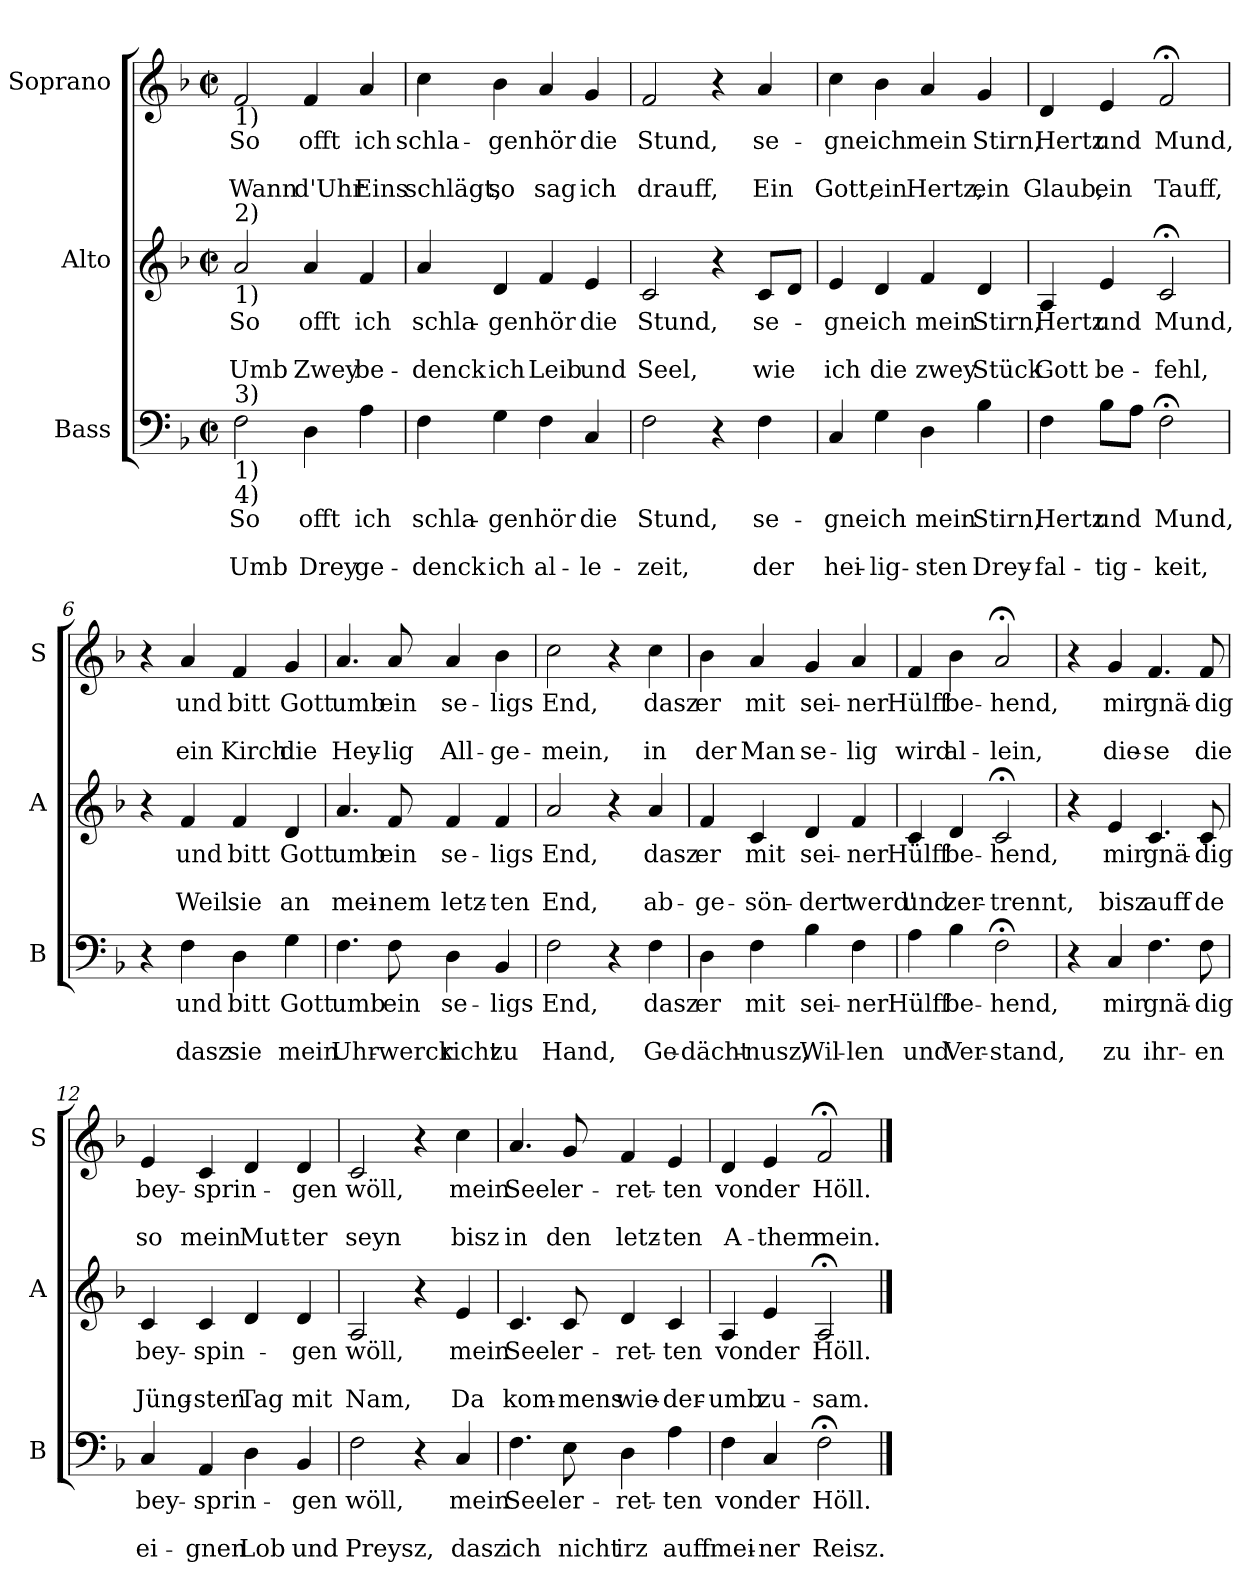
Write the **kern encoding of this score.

**kern	**text	**text	**text	**kern	**text	**text	**text	**kern	**text	**text	**text
*part3	*part3	*part3	*part3	*part2	*part2	*part2	*part2	*part1	*part1	*part1	*part1
*staff3	*staff3	*staff3	*staff3	*staff2	*staff2	*staff2	*staff2	*staff1	*staff1	*staff1	*staff1
*I"Bass	*	*	*	*I"Alto	*	*	*	*I"Soprano	*	*	*
*I'B	*	*	*	*I'A	*	*	*	*I'S	*	*	*
*clefF4	*	*	*	*clefG2	*	*	*	*clefG2	*	*	*
*k[b-]	*	*	*	*k[b-]	*	*	*	*k[b-]	*	*	*
*F:	*	*	*	*F:	*	*	*	*F:	*	*	*
*M2/2	*	*	*	*M2/2	*	*	*	*M2/2	*	*	*
*met(c|)	*	*	*	*met(c|)	*	*	*	*met(c|)	*	*	*
=1	=1	=1	=1	=1	=1	=1	=1	=1	=1	=1	=1
!	!	!	!	!	!	!	!	!LO:TX:b:t=1)	!	!	!
!	!	!	!	!LO:TX:a:t=2)	!	!	!	!	!	!	!
!	!	!	!	!LO:TX:b:t=1)	!	!	!	!	!	!	!
!LO:TX:a:t=3)	!	!	!	!	!	!	!	!	!	!	!
!LO:TX:b:t=1)	!	!	!	!	!	!	!	!	!	!	!
!LO:TX:b:t=4)	!	!	!	!	!	!	!	!	!	!	!
!	!LO:LY:b	!	!LO:LY:b	!	!LO:LY:b	!	!LO:LY:b	!	!LO:LY:b	!	!LO:LY:b
2F\	So	.	Umb	2a/	So	.	Umb	2f/	So	.	Wann
!	!LO:LY:b	!	!LO:LY:b	!	!LO:LY:b	!	!LO:LY:b	!	!LO:LY:b	!	!LO:LY:b
4D\	offt	.	Drey	4a/	offt	.	Zwey	4f/	offt	.	d'Uhr
!	!LO:LY:b	!	!LO:LY:b	!	!LO:LY:b	!	!LO:LY:b	!	!LO:LY:b	!	!LO:LY:b
4A\	ich	.	ge-	4f/	ich	.	be-	4a/	ich	.	Eins
=2	=2	=2	=2	=2	=2	=2	=2	=2	=2	=2	=2
!	!LO:LY:b	!	!LO:LY:b	!	!LO:LY:b	!	!LO:LY:b	!	!LO:LY:b	!	!LO:LY:b
4F\	schla-	.	-denck	4a/	schla-	.	-denck	4cc\	schla-	.	schlägt,
!	!LO:LY:b	!	!LO:LY:b	!	!LO:LY:b	!	!LO:LY:b	!	!LO:LY:b	!	!LO:LY:b
4G\	-gen	.	ich	4d/	-gen	.	ich	4b-\	-gen	.	so
!	!LO:LY:b	!	!LO:LY:b	!	!LO:LY:b	!	!LO:LY:b	!	!LO:LY:b	!	!LO:LY:b
4F\	hör	.	al-	4f/	hör	.	Leib	4a/	hör	.	sag
!	!LO:LY:b	!	!LO:LY:b	!	!LO:LY:b	!	!LO:LY:b	!	!LO:LY:b	!	!LO:LY:b
4C/	die	.	-le-	4e/	die	.	und	4g/	die	.	ich
=3	=3	=3	=3	=3	=3	=3	=3	=3	=3	=3	=3
!	!LO:LY:b	!	!LO:LY:b	!	!LO:LY:b	!	!LO:LY:b	!	!LO:LY:b	!	!LO:LY:b
2F\	Stund,	.	-zeit,	2c/	Stund,	.	Seel,	2f/	Stund,	.	drauff,
4r	.	.	.	4r	.	.	.	4r	.	.	.
!	!LO:LY:b	!	!LO:LY:b	!	!LO:LY:b	!	!LO:LY:b	!	!LO:LY:b	!	!LO:LY:b
4F\	se-	.	der	8c/L	se-	.	wie	4a/	se-	.	Ein
.	.	.	.	8d/J	.	.	.	.	.	.	.
=4	=4	=4	=4	=4	=4	=4	=4	=4	=4	=4	=4
!	!LO:LY:b	!	!LO:LY:b	!	!LO:LY:b	!	!LO:LY:b	!	!LO:LY:b	!	!LO:LY:b
4C/	-gne	.	hei-	4e/	-gne	.	ich	4cc\	-gne	.	Gott,
!	!LO:LY:b	!	!LO:LY:b	!	!LO:LY:b	!	!LO:LY:b	!	!LO:LY:b	!	!LO:LY:b
4G\	ich	.	-lig-	4d/	ich	.	die	4b-\	ich	.	ein
!	!LO:LY:b	!	!LO:LY:b	!	!LO:LY:b	!	!LO:LY:b	!	!LO:LY:b	!	!LO:LY:b
4D\	mein	.	-sten	4f/	mein	.	zwey	4a/	mein	.	Hertz,
!	!LO:LY:b	!	!LO:LY:b	!	!LO:LY:b	!	!LO:LY:b	!	!LO:LY:b	!	!LO:LY:b
4B-\	Stirn,	.	Drey-	4d/	Stirn,	.	Stück	4g/	Stirn,	.	ein
=5	=5	=5	=5	=5	=5	=5	=5	=5	=5	=5	=5
!	!LO:LY:b	!	!LO:LY:b	!	!LO:LY:b	!	!LO:LY:b	!	!LO:LY:b	!	!LO:LY:b
4F\	Hertz	.	-fal-	4A/	Hertz	.	Gott	4d/	Hertz	.	Glaub,
!	!LO:LY:b	!	!LO:LY:b	!	!LO:LY:b	!	!LO:LY:b	!	!LO:LY:b	!	!LO:LY:b
8B-\L	und	.	-tig-	4e/	und	.	be-	4e/	und	.	ein
8A\J	.	.	.	.	.	.	.	.	.	.	.
!	!LO:LY:b	!	!LO:LY:b	!	!LO:LY:b	!	!LO:LY:b	!	!LO:LY:b	!	!LO:LY:b
2F;<\	Mund,	.	-keit,	2c;</	Mund,	.	-fehl,	2f;</	Mund,	.	Tauff,
!!LO:LB:g=z
=6	=6	=6	=6	=6	=6	=6	=6	=6	=6	=6	=6
4r	.	.	.	4r	.	.	.	4r	.	.	.
!	!LO:LY:b	!	!LO:LY:b	!	!LO:LY:b	!	!LO:LY:b	!	!LO:LY:b	!	!LO:LY:b
4F\	und	.	dasz	4f/	und	.	Weil	4a/	und	.	ein
!	!LO:LY:b	!	!LO:LY:b	!	!LO:LY:b	!	!LO:LY:b	!	!LO:LY:b	!	!LO:LY:b
4D\	bitt	.	sie	4f/	bitt	.	sie	4f/	bitt	.	Kirch
!	!LO:LY:b	!	!LO:LY:b	!	!LO:LY:b	!	!LO:LY:b	!	!LO:LY:b	!	!LO:LY:b
4G\	Gott	.	mein	4d/	Gott	.	an	4g/	Gott	.	die
=7	=7	=7	=7	=7	=7	=7	=7	=7	=7	=7	=7
!	!LO:LY:b	!	!LO:LY:b	!	!LO:LY:b	!	!LO:LY:b	!	!LO:LY:b	!	!LO:LY:b
4.F\	umb	.	Uhr-	4.a/	umb	.	mei-	4.a/	umb	.	Hey-
!	!LO:LY:b	!	!LO:LY:b	!	!LO:LY:b	!	!LO:LY:b	!	!LO:LY:b	!	!LO:LY:b
8F\	ein	.	-werck	8f/	ein	.	-nem	8a/	ein	.	-lig
!	!LO:LY:b	!	!LO:LY:b	!	!LO:LY:b	!	!LO:LY:b	!	!LO:LY:b	!	!LO:LY:b
4D\	se-	.	richt	4f/	se-	.	letz-	4a/	se-	.	All-
!	!LO:LY:b	!	!LO:LY:b	!	!LO:LY:b	!	!LO:LY:b	!	!LO:LY:b	!	!LO:LY:b
4BB-/	-ligs	.	zu	4f/	-ligs	.	-ten	4b-\	-ligs	.	-ge-
=8	=8	=8	=8	=8	=8	=8	=8	=8	=8	=8	=8
!	!LO:LY:b	!	!LO:LY:b	!	!LO:LY:b	!	!LO:LY:b	!	!LO:LY:b	!	!LO:LY:b
2F\	End,	.	Hand,	2a/	End,	.	End,	2cc\	End,	.	-mein,
4r	.	.	.	4r	.	.	.	4r	.	.	.
!	!LO:LY:b	!	!LO:LY:b	!	!LO:LY:b	!	!LO:LY:b	!	!LO:LY:b	!	!LO:LY:b
4F\	dasz	.	Ge-	4a/	dasz	.	ab-	4cc\	dasz	.	in
=9	=9	=9	=9	=9	=9	=9	=9	=9	=9	=9	=9
!	!LO:LY:b	!	!LO:LY:b	!	!LO:LY:b	!	!LO:LY:b	!	!LO:LY:b	!	!LO:LY:b
4D\	er	.	-dächt-	4f/	er	.	-ge-	4b-\	er	.	der
!	!LO:LY:b	!	!LO:LY:b	!	!LO:LY:b	!	!LO:LY:b	!	!LO:LY:b	!	!LO:LY:b
4F\	mit	.	-nusz,	4c/	mit	.	-sön-	4a/	mit	.	Man
!	!LO:LY:b	!	!LO:LY:b	!	!LO:LY:b	!	!LO:LY:b	!	!LO:LY:b	!	!LO:LY:b
4B-\	sei-	.	Wil-	4d/	sei-	.	-dert	4g/	sei-	.	se-
!	!LO:LY:b	!	!LO:LY:b	!	!LO:LY:b	!	!LO:LY:b	!	!LO:LY:b	!	!LO:LY:b
4F\	-ner	.	-len	4f/	-ner	.	werd'	4a/	-ner	.	-lig
=10	=10	=10	=10	=10	=10	=10	=10	=10	=10	=10	=10
!	!LO:LY:b	!	!LO:LY:b	!	!LO:LY:b	!	!LO:LY:b	!	!LO:LY:b	!	!LO:LY:b
4A\	Hülff	.	und	4c/	Hülff	.	und	4f/	Hülff	.	wird
!	!LO:LY:b	!	!LO:LY:b	!	!LO:LY:b	!	!LO:LY:b	!	!LO:LY:b	!	!LO:LY:b
4B-\	be-	.	Ver-	4d/	be-	.	zer-	4b-\	be-	.	al-
!	!LO:LY:b	!	!LO:LY:b	!	!LO:LY:b	!	!LO:LY:b	!	!LO:LY:b	!	!LO:LY:b
2F;<\	-hend,	.	-stand,	2c;</	-hend,	.	-trennt,	2a;</	-hend,	.	-lein,
!!LO:PB:g=z
=11	=11	=11	=11	=11	=11	=11	=11	=11	=11	=11	=11
4r	.	.	.	4r	.	.	.	4r	.	.	.
!	!LO:LY:b	!	!LO:LY:b	!	!LO:LY:b	!	!LO:LY:b	!	!LO:LY:b	!	!LO:LY:b
4C/	mir	.	zu	4e/	mir	.	bisz	4g/	mir	.	die-
!	!LO:LY:b	!	!LO:LY:b	!	!LO:LY:b	!	!LO:LY:b	!	!LO:LY:b	!	!LO:LY:b
4.F\	gnä-	.	ihr-	4.c/	gnä-	.	auff	4.f/	gnä-	.	-se
!	!LO:LY:b	!	!LO:LY:b	!	!LO:LY:b	!	!LO:LY:b	!	!LO:LY:b	!	!LO:LY:b
8F\	-dig	.	-en	8c/	-dig	.	de	8f/	-dig	.	die
=12	=12	=12	=12	=12	=12	=12	=12	=12	=12	=12	=12
!	!LO:LY:b	!	!LO:LY:b	!	!LO:LY:b	!	!LO:LY:b	!	!LO:LY:b	!	!LO:LY:b
4C/	bey-	.	ei-	4c/	bey-	.	Jüng-	4e/	bey-	.	so
!	!LO:LY:b	!	!LO:LY:b	!	!LO:LY:b	!	!LO:LY:b	!	!LO:LY:b	!	!LO:LY:b
4AA/	-sprin-	.	-gnen	4c/	-spin-	.	-sten	4c/	-sprin-	.	mein
!	!	!	!LO:LY:b	!	!	!	!LO:LY:b	!	!	!	!LO:LY:b
4D\	.	.	Lob	4d/	.	.	Tag	4d/	.	.	Mut-
!	!LO:LY:b	!	!LO:LY:b	!	!LO:LY:b	!	!LO:LY:b	!	!LO:LY:b	!	!LO:LY:b
4BB-/	-gen	.	und	4d/	-gen	.	mit	4d/	-gen	.	-ter
=13	=13	=13	=13	=13	=13	=13	=13	=13	=13	=13	=13
!	!LO:LY:b	!	!LO:LY:b	!	!LO:LY:b	!	!LO:LY:b	!	!LO:LY:b	!	!LO:LY:b
2F\	wöll,	.	Preysz,	2A/	wöll,	.	Nam,	2c/	wöll,	.	seyn
4r	.	.	.	4r	.	.	.	4r	.	.	.
!	!LO:LY:b	!	!LO:LY:b	!	!LO:LY:b	!	!LO:LY:b	!	!LO:LY:b	!	!LO:LY:b
4C/	mein	.	dasz	4e/	mein	.	Da	4cc\	mein	.	bisz
=14	=14	=14	=14	=14	=14	=14	=14	=14	=14	=14	=14
!	!LO:LY:b	!	!LO:LY:b	!	!LO:LY:b	!	!LO:LY:b	!	!LO:LY:b	!	!LO:LY:b
4.F\	Seel	.	ich	4.c/	Seel	.	kom-	4.a/	Seel	.	in
!	!LO:LY:b	!	!LO:LY:b	!	!LO:LY:b	!	!LO:LY:b	!	!LO:LY:b	!	!LO:LY:b
8E\	er-	.	nicht	8c/	er-	.	-mens	8g/	er-	.	den
!	!LO:LY:b	!	!LO:LY:b	!	!LO:LY:b	!	!LO:LY:b	!	!LO:LY:b	!	!LO:LY:b
4D\	-ret-	.	irz	4d/	-ret-	.	wie-	4f/	-ret-	.	letz-
!	!LO:LY:b	!	!LO:LY:b	!	!LO:LY:b	!	!LO:LY:b	!	!LO:LY:b	!	!LO:LY:b
4A\	-ten	.	auff	4c/	-ten	.	-der-	4e/	-ten	.	-ten
=15	=15	=15	=15	=15	=15	=15	=15	=15	=15	=15	=15
!	!LO:LY:b	!	!LO:LY:b	!	!LO:LY:b	!	!LO:LY:b	!	!LO:LY:b	!	!LO:LY:b
4F\	von	.	mei-	4A/	von	.	-umb	4d/	von	.	A-
!	!LO:LY:b	!	!LO:LY:b	!	!LO:LY:b	!	!LO:LY:b	!	!LO:LY:b	!	!LO:LY:b
4C/	der	.	-ner	4e/	der	.	zu-	4e/	der	.	-them
!	!LO:LY:b	!	!LO:LY:b	!	!LO:LY:b	!	!LO:LY:b	!	!LO:LY:b	!	!LO:LY:b
2F;<\	Höll.	.	Reisz.	2A;</	Höll.	.	-sam.	2f;</	Höll.	.	mein.
==	==	==	==	==	==	==	==	==	==	==	==
*-	*-	*-	*-	*-	*-	*-	*-	*-	*-	*-	*-
